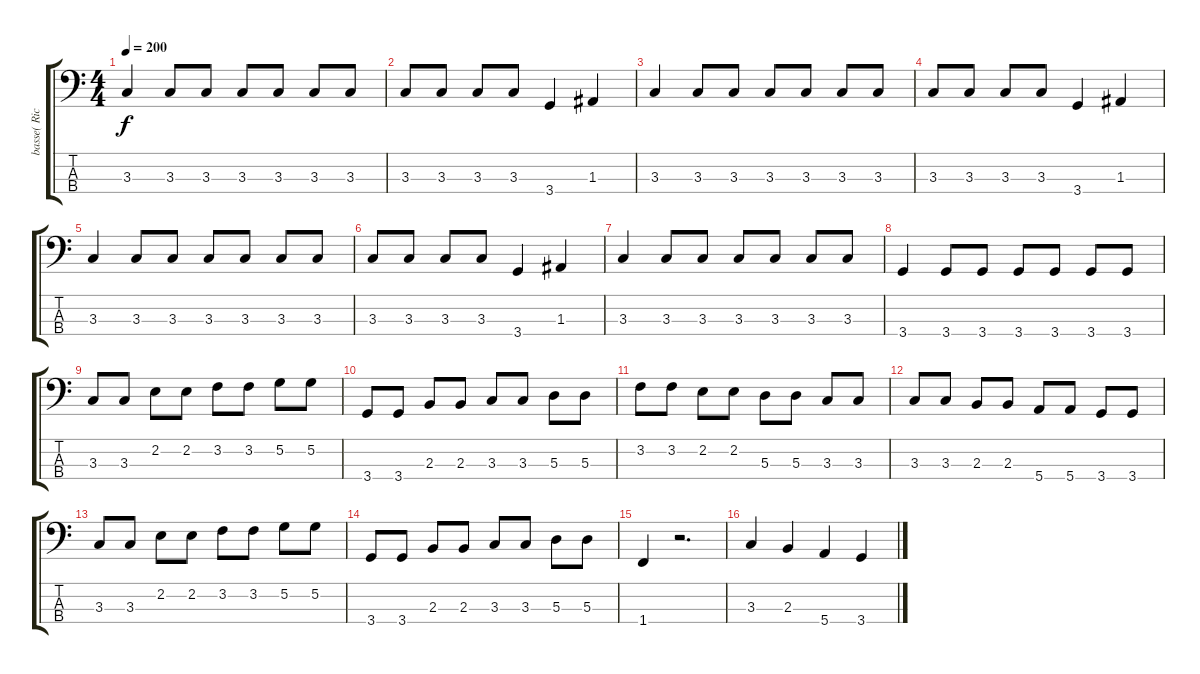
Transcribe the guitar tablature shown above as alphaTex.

\track ("basse( Rick )" "basse( Ric") {instrument electricbasspick}
\staff {score tabs}
\tuning (G2 D2 A1 E1) {hide}
\ts (4 4)
\tempo 200
\clef f4
\ks c
3.3.4{dy f} 3.3.8 3.3.8 3.3.8 3.3.8 3.3.8 3.3.8 |
3.3.8 3.3.8 3.3.8 3.3.8 3.4.4 1.3.4 |
3.3.4 3.3.8 3.3.8 3.3.8 3.3.8 3.3.8 3.3.8 |
3.3.8 3.3.8 3.3.8 3.3.8 3.4.4 1.3.4 |
3.3.4 3.3.8 3.3.8 3.3.8 3.3.8 3.3.8 3.3.8 |
3.3.8 3.3.8 3.3.8 3.3.8 3.4.4 1.3.4 |
3.3.4 3.3.8 3.3.8 3.3.8 3.3.8 3.3.8 3.3.8 |
3.4.4 3.4.8 3.4.8 3.4.8 3.4.8 3.4.8 3.4.8 |
3.3.8 3.3.8 2.2.8 2.2.8 3.2.8 3.2.8 5.2.8 5.2.8 |
3.4.8 3.4.8 2.3.8 2.3.8 3.3.8 3.3.8 5.3.8 5.3.8 |
3.2.8 3.2.8 2.2.8 2.2.8 5.3.8 5.3.8 3.3.8 3.3.8 |
3.3.8 3.3.8 2.3.8 2.3.8 5.4.8 5.4.8 3.4.8 3.4.8 |
3.3.8 3.3.8 2.2.8 2.2.8 3.2.8 3.2.8 5.2.8 5.2.8 |
3.4.8 3.4.8 2.3.8 2.3.8 3.3.8 3.3.8 5.3.8 5.3.8 |
1.4.4 r.2{d} |
3.3.4 2.3.4 5.4.4 3.4.4
